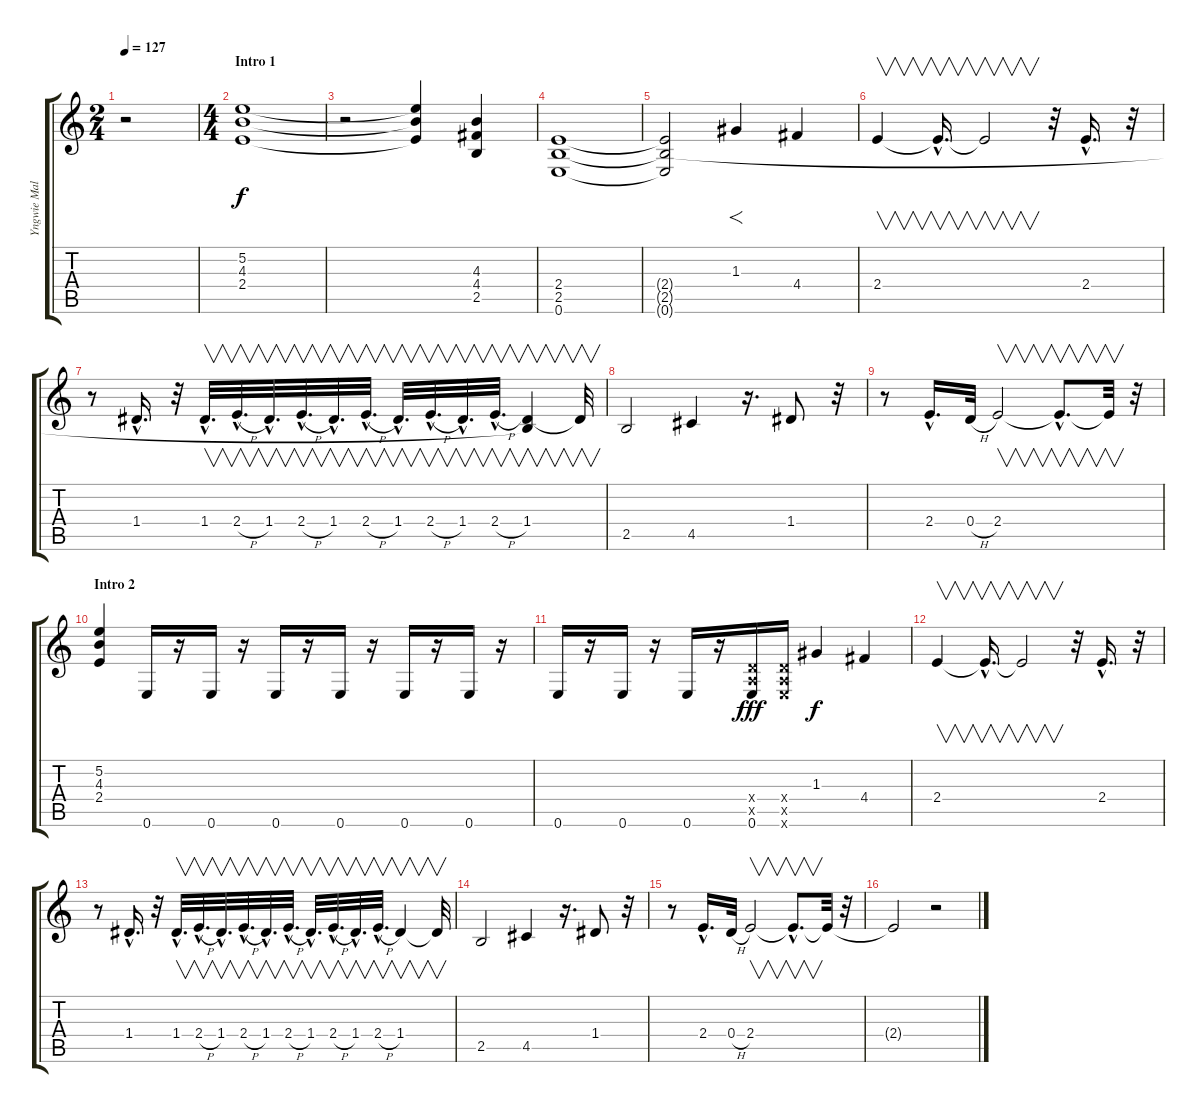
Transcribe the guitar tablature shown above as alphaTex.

\track ("Yngwie Malmsteen" "Yngwie Mal") {instrument overdrivenguitar}
\staff {score tabs}
\tuning (E4 B3 G3 D3 A2 E2) {hide}
\ts (2 4)
\tempo 127
\clef g2
\ks c
r.2{dy f instrument overdrivenguitar} |
\ts (4 4)
\section ("" "Intro 1")
(5.2 4.3 2.4).1 |
r.2 (5.2{t} 4.3{t} 2.4{t}).4 (4.3 4.4 2.5).4 |
(2.4 2.5 0.6).1 |
(2.4{t} 2.5{t} 0.6{t}).2 1.3.4{f balance 16} 4.4.4 |
2.4.4{v} 2.4{hac t}.16{v d} 2.4{t}.2{v} r.32 2.4{hac}.16{d} r.32 |
r.8 1.4{hac}.16{d} r.32 1.4{hac}.32{v d} 2.4{h hac}.32{v d} 1.4{hac}.32{v d} 2.4{h hac}.32{v d} 1.4{hac}.32{v d} 2.4{h hac}.32{v d} 1.4{hac}.32{v d} 2.4{h hac}.32{v d} 1.4{hac}.32{v d} 2.4{h hac}.32{v d} (1.4 2.5{t}).4{v} 1.4{t}.32{v} |
2.5.2 4.5.4 r.16{d} 1.4.8 r.32 |
r.8 2.4{hac}.16{d} 0.4{h}.32 2.4.2{v} 2.4{hac t}.8{v d} 2.4{t}.32{v} r.32 |
\section ("" "Intro 2")
(5.2 4.3 2.4).4{balance 8} 0.6.16 r.16 0.6.16 r.16 0.6.16 r.16 0.6.16 r.16 0.6.16 r.16 0.6.16 r.16 |
0.6.16 r.16 0.6.16 r.16 0.6.16 r.16 (0.4{x} 0.5{x} 0.6).16{dy fff} (0.4{x} 0.5{x} 0.6{x}).16 1.3.4{dy f balance 16} 4.4.4 |
2.4.4{v} 2.4{hac t}.16{v d} 2.4{t}.2{v} r.32 2.4{hac}.16{d} r.32 |
r.8 1.4{hac}.16{d} r.32 1.4{hac}.32{v d} 2.4{h hac}.32{v d} 1.4{hac}.32{v d} 2.4{h hac}.32{v d} 1.4{hac}.32{v d} 2.4{h hac}.32{v d} 1.4{hac}.32{v d} 2.4{h hac}.32{v d} 1.4{hac}.32{v d} 2.4{h hac}.32{v d} 1.4.4{v} 1.4{t}.32{v} |
2.5.2 4.5.4 r.16{d} 1.4.8 r.32 |
r.8 2.4{hac}.16{d} 0.4{h}.32 2.4.2{v} 2.4{hac t}.8{v d} 2.4{t}.32{v} r.32 |
2.4{t}.2 r.2
